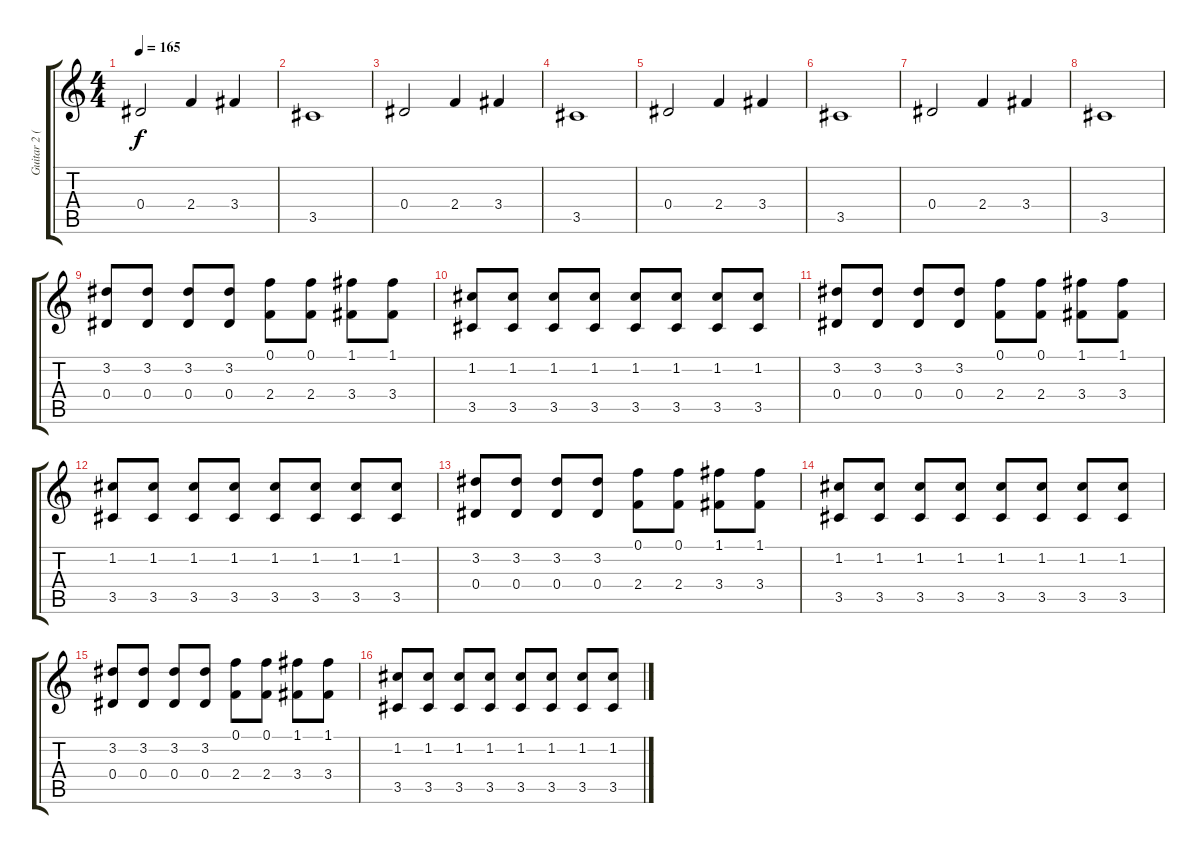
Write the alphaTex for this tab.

\track ("Guitar 2 (Clean)" "Guitar 2 (") {instrument electricguitarclean}
\staff {score tabs}
\tuning (F4 C4 Ab3 Eb3 Bb2 F2) {hide}
\ts (4 4)
\tempo 165
\clef g2
\ks c
0.4.2{dy f volume 10 instrument overdrivenguitar} 2.4.4 3.4.4 |
3.5.1 |
0.4.2 2.4.4 3.4.4 |
3.5.1 |
0.4.2{volume 10 instrument overdrivenguitar} 2.4.4 3.4.4 |
3.5.1 |
0.4.2 2.4.4 3.4.4 |
3.5.1 |
(3.2 0.4).8{volume 16 instrument overdrivenguitar} (3.2 0.4).8 (3.2 0.4).8 (3.2 0.4).8 (0.1 2.4).8 (0.1 2.4).8 (1.1 3.4).8 (1.1 3.4).8 |
(1.2 3.5).8 (1.2 3.5).8 (1.2 3.5).8 (1.2 3.5).8 (1.2 3.5).8 (1.2 3.5).8 (1.2 3.5).8 (1.2 3.5).8 |
(3.2 0.4).8{volume 16 instrument overdrivenguitar} (3.2 0.4).8 (3.2 0.4).8 (3.2 0.4).8 (0.1 2.4).8 (0.1 2.4).8 (1.1 3.4).8 (1.1 3.4).8 |
(1.2 3.5).8 (1.2 3.5).8 (1.2 3.5).8 (1.2 3.5).8 (1.2 3.5).8 (1.2 3.5).8 (1.2 3.5).8 (1.2 3.5).8 |
(3.2 0.4).8{volume 16 instrument overdrivenguitar} (3.2 0.4).8 (3.2 0.4).8 (3.2 0.4).8 (0.1 2.4).8 (0.1 2.4).8 (1.1 3.4).8 (1.1 3.4).8 |
(1.2 3.5).8 (1.2 3.5).8 (1.2 3.5).8 (1.2 3.5).8 (1.2 3.5).8 (1.2 3.5).8 (1.2 3.5).8 (1.2 3.5).8 |
(3.2 0.4).8{volume 16 instrument overdrivenguitar} (3.2 0.4).8 (3.2 0.4).8 (3.2 0.4).8 (0.1 2.4).8 (0.1 2.4).8 (1.1 3.4).8 (1.1 3.4).8 |
(1.2 3.5).8 (1.2 3.5).8 (1.2 3.5).8 (1.2 3.5).8 (1.2 3.5).8 (1.2 3.5).8 (1.2 3.5).8 (1.2 3.5).8
